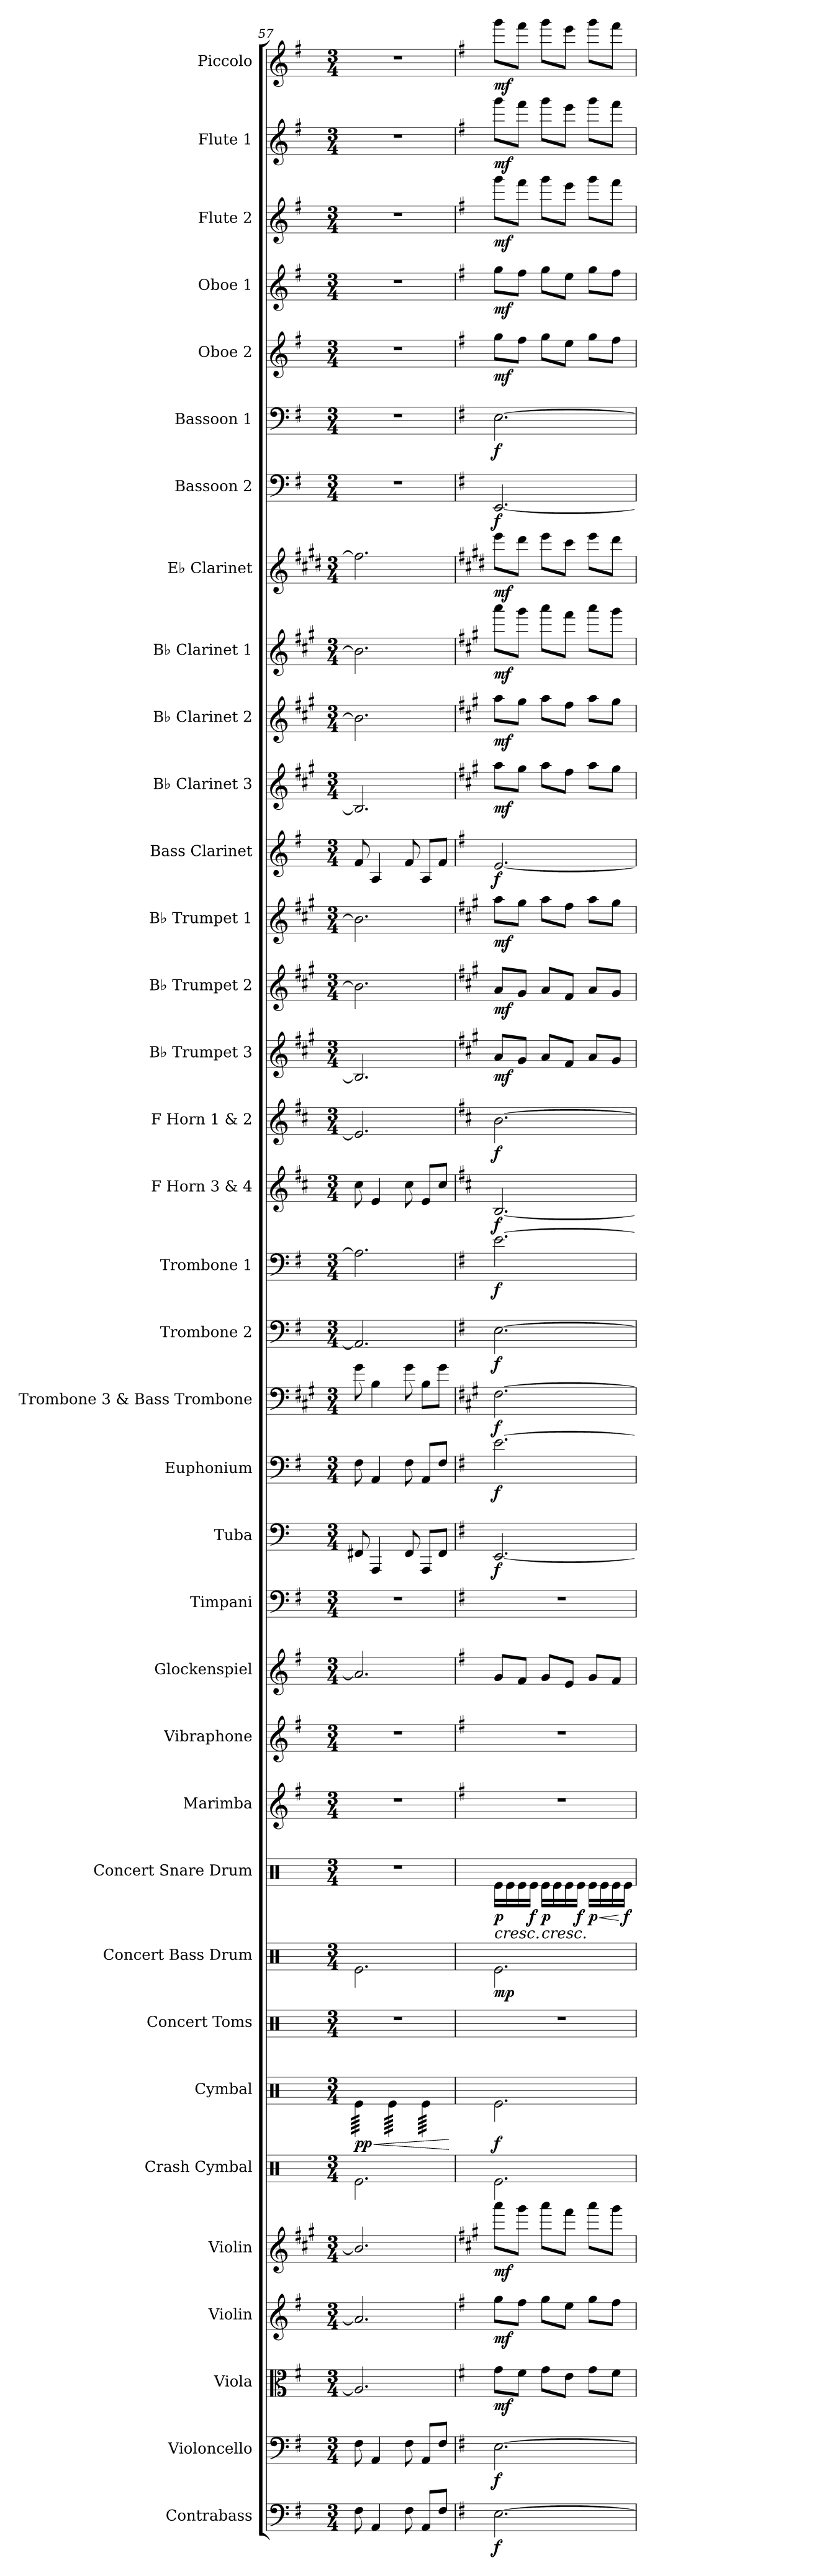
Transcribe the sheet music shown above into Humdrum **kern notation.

**kern	**dynam	**kern	**dynam	**kern	**dynam	**kern	**dynam	**kern	**dynam	**kern	**kern	**dynam	**kern	**kern	**dynam	**kern	**dynam	**kern	**kern	**kern	**kern	**kern	**dynam	**kern	**dynam	**kern	**dynam	**kern	**dynam	**kern	**dynam	**kern	**dynam	**kern	**dynam	**kern	**dynam	**kern	**dynam	**kern	**dynam	**kern	**dynam	**kern	**dynam	**kern	**dynam	**kern	**dynam	**kern	**dynam	**kern	**dynam	**kern	**dynam	**kern	**dynam	**kern	**dynam	**kern	**dynam	**kern	**dynam	**kern	**dynam
*part36	*part36	*part35	*part35	*part34	*part34	*part33	*part33	*part32	*part32	*part31	*part30	*part30	*part29	*part28	*part28	*part27	*part27	*part26	*part25	*part24	*part23	*part22	*part22	*part21	*part21	*part20	*part20	*part19	*part19	*part18	*part18	*part17	*part17	*part16	*part16	*part15	*part15	*part14	*part14	*part13	*part13	*part12	*part12	*part11	*part11	*part10	*part10	*part9	*part9	*part8	*part8	*part7	*part7	*part6	*part6	*part5	*part5	*part4	*part4	*part3	*part3	*part2	*part2	*part1	*part1
*staff36	*staff36	*staff35	*staff35	*staff34	*staff34	*staff33	*staff33	*staff32	*staff32	*staff31	*staff30	*staff30	*staff29	*staff28	*staff28	*staff27	*staff27	*staff26	*staff25	*staff24	*staff23	*staff22	*staff22	*staff21	*staff21	*staff20	*staff20	*staff19	*staff19	*staff18	*staff18	*staff17	*staff17	*staff16	*staff16	*staff15	*staff15	*staff14	*staff14	*staff13	*staff13	*staff12	*staff12	*staff11	*staff11	*staff10	*staff10	*staff9	*staff9	*staff8	*staff8	*staff7	*staff7	*staff6	*staff6	*staff5	*staff5	*staff4	*staff4	*staff3	*staff3	*staff2	*staff2	*staff1	*staff1
*I"Contrabass	*	*I"Violoncello	*	*I"Viola	*	*I"Violin	*	*I"Violin	*	*I"Crash Cymbal	*I"Cymbal	*	*I"Concert Toms	*I"Concert Bass Drum	*	*I"Concert Snare Drum	*	*I"Marimba	*I"Vibraphone	*I"Glockenspiel	*I"Timpani	*I"Tuba	*	*I"Euphonium	*	*I"Trombone 3 &amp; Bass Trombone	*	*I"Trombone 2	*	*I"Trombone 1	*	*I"F Horn 3 &amp; 4	*	*I"F Horn 1 &amp; 2	*	*I"B♭ Trumpet 3	*	*I"B♭ Trumpet 2	*	*I"B♭ Trumpet 1	*	*I"Bass Clarinet	*	*I"B♭ Clarinet 3	*	*I"B♭ Clarinet 2	*	*I"B♭ Clarinet 1	*	*I"E♭ Clarinet	*	*I"Bassoon 2	*	*I"Bassoon 1	*	*I"Oboe 2	*	*I"Oboe 1	*	*I"Flute 2	*	*I"Flute 1	*	*I"Piccolo	*
*I'Cb.	*	*I'Vc.	*	*I'Vla.	*	*I'Vln.	*	*I'Vln.	*	*I'Cr. Cym.	*I'Cym.	*	*I'C. Toms	*I'Con. BD	*	*I'Con. Sn.	*	*I'Mrm.	*I'Vib.	*I'Glock.	*I'Timp.	*I'Tba.	*	*I'Euph.	*	*I'Tbn. 3 B. Tbn.	*	*I'Tbn. 2	*	*I'Tbn. 1	*	*I'F Hn. 3 4	*	*I'F Hn. 1 2	*	*I'B♭ Tpt. 3	*	*I'B♭ Tpt. 2	*	*I'B♭ Tpt. 1	*	*I'B. Cl.	*	*I'B♭ Cl. 3	*	*I'B♭ Cl. 2	*	*I'B♭ Cl. 1	*	*I'E♭ Cl.	*	*I'Bsn. 2	*	*I'Bsn. 1	*	*I'Ob. 2	*	*I'Ob. 1	*	*I'Fl. 2	*	*I'Fl. 1	*	*I'Picc.	*
*clefF4	*	*clefF4	*	*clefC3	*	*clefG2	*	*clefG2	*	*clefX	*clefX	*	*clefX	*clefX	*	*clefX	*	*clefG2	*clefG2	*clefG2	*clefF4	*clefF4	*	*clefF4	*	*clefF4	*	*clefF4	*	*clefF4	*	*clefG2	*	*clefG2	*	*clefG2	*	*clefG2	*	*clefG2	*	*clefG2	*	*clefG2	*	*clefG2	*	*clefG2	*	*clefG2	*	*clefF4	*	*clefF4	*	*clefG2	*	*clefG2	*	*clefG2	*	*clefG2	*	*clefG2	*
*ITrd7c12	*	*	*	*	*	*	*	*ITrd1c2	*	*	*	*	*	*	*	*	*	*	*	*ITrd-14c-24	*	*	*	*	*	*ITrd1c2	*	*	*	*	*	*ITrd4c7	*	*ITrd4c7	*	*ITrd1c2	*	*ITrd1c2	*	*ITrd1c2	*	*ITrd8c14	*	*ITrd1c2	*	*ITrd1c2	*	*ITrd1c2	*	*ITrd-2c-3	*	*	*	*	*	*	*	*	*	*	*	*	*	*ITrd-7c-12	*
*k[f#]	*	*k[f#]	*	*k[f#]	*	*k[f#]	*	*k[f#]	*	*k[]	*k[]	*	*k[]	*k[]	*	*k[]	*	*k[f#]	*k[f#]	*k[f#]	*k[f#]	*k[]	*	*k[f#]	*	*k[f#]	*	*k[f#]	*	*k[f#]	*	*k[f#]	*	*k[f#]	*	*k[f#]	*	*k[f#]	*	*k[f#]	*	*k[f#]	*	*k[f#]	*	*k[f#]	*	*k[f#]	*	*k[f#]	*	*k[f#]	*	*k[f#]	*	*k[f#]	*	*k[f#]	*	*k[f#]	*	*k[f#]	*	*k[f#]	*
*M3/4	*	*M3/4	*	*M3/4	*	*M3/4	*	*M3/4	*	*M3/4	*M3/4	*	*M3/4	*M3/4	*	*M3/4	*	*M3/4	*M3/4	*M3/4	*M3/4	*M3/4	*	*M3/4	*	*M3/4	*	*M3/4	*	*M3/4	*	*M3/4	*	*M3/4	*	*M3/4	*	*M3/4	*	*M3/4	*	*M3/4	*	*M3/4	*	*M3/4	*	*M3/4	*	*M3/4	*	*M3/4	*	*M3/4	*	*M3/4	*	*M3/4	*	*M3/4	*	*M3/4	*	*M3/4	*
=57	=57	=57	=57	=57	=57	=57	=57	=57	=57	=57	=57	=57	=57	=57	=57	=57	=57	=57	=57	=57	=57	=57	=57	=57	=57	=57	=57	=57	=57	=57	=57	=57	=57	=57	=57	=57	=57	=57	=57	=57	=57	=57	=57	=57	=57	=57	=57	=57	=57	=57	=57	=57	=57	=57	=57	=57	=57	=57	=57	=57	=57	=57	=57	=57	=57
!	!	!	!	!	!	!	!	!	!	!	!	!LO:HP:b	!	!	!	!	!	!	!	!	!	!	!	!	!	!	!	!	!	!	!	!	!	!	!	!	!	!	!	!	!	!	!	!	!	!	!	!	!	!	!	!	!	!	!	!	!	!	!	!	!	!	!	!	!
!	!	!	!	!	!	!	!	!	!	!	!	!LO:DY:n=1:b	!	!	!	!	!	!	!	!	!	!	!	!	!	!	!	!	!	!	!	!	!	!	!	!	!	!	!	!	!	!	!	!	!	!	!	!	!	!	!	!	!	!	!	!	!	!	!	!	!	!	!	!	!
*	*	*	*	*	*	*	*	*	*	*	*tremolo	*	*	*	*	*	*	*	*	*	*	*	*	*	*	*	*	*	*	*	*	*	*	*	*	*	*	*	*	*	*	*	*	*	*	*	*	*	*	*	*	*	*	*	*	*	*	*	*	*	*	*	*	*	*
8FF#\	.	8F#\	.	2.A/]	.	2.a/]	.	2.a/]	.	2.Re\	64Re\LLLL	< pp	2.r	2.Re\	.	2.r	.	2.r	2.r	2.aaa/]	2.r	8FF#X/	.	8F#\	.	8f#\	.	2.AA/]	.	2.A\]	.	8f#\	.	2.A/]	.	2.A/]	.	2.a\]	.	2.a\]	.	8F#/	.	2.A/]	.	2.a\]	.	2.a\]	.	2.aa\]	.	2.r	.	2.r	.	2.r	.	2.r	.	2.r	.	2.r	.	2.r	.
.	.	.	.	.	.	.	.	.	.	.	64Re\	.	.	.	.	.	.	.	.	.	.	.	.	.	.	.	.	.	.	.	.	.	.	.	.	.	.	.	.	.	.	.	.	.	.	.	.	.	.	.	.	.	.	.	.	.	.	.	.	.	.	.	.	.	.
.	.	.	.	.	.	.	.	.	.	.	64Re\	.	.	.	.	.	.	.	.	.	.	.	.	.	.	.	.	.	.	.	.	.	.	.	.	.	.	.	.	.	.	.	.	.	.	.	.	.	.	.	.	.	.	.	.	.	.	.	.	.	.	.	.	.	.
.	.	.	.	.	.	.	.	.	.	.	64Re\	.	.	.	.	.	.	.	.	.	.	.	.	.	.	.	.	.	.	.	.	.	.	.	.	.	.	.	.	.	.	.	.	.	.	.	.	.	.	.	.	.	.	.	.	.	.	.	.	.	.	.	.	.	.
.	.	.	.	.	.	.	.	.	.	.	64Re\	.	.	.	.	.	.	.	.	.	.	.	.	.	.	.	.	.	.	.	.	.	.	.	.	.	.	.	.	.	.	.	.	.	.	.	.	.	.	.	.	.	.	.	.	.	.	.	.	.	.	.	.	.	.
.	.	.	.	.	.	.	.	.	.	.	64Re\	.	.	.	.	.	.	.	.	.	.	.	.	.	.	.	.	.	.	.	.	.	.	.	.	.	.	.	.	.	.	.	.	.	.	.	.	.	.	.	.	.	.	.	.	.	.	.	.	.	.	.	.	.	.
.	.	.	.	.	.	.	.	.	.	.	64Re\	.	.	.	.	.	.	.	.	.	.	.	.	.	.	.	.	.	.	.	.	.	.	.	.	.	.	.	.	.	.	.	.	.	.	.	.	.	.	.	.	.	.	.	.	.	.	.	.	.	.	.	.	.	.
.	.	.	.	.	.	.	.	.	.	.	64Re\	.	.	.	.	.	.	.	.	.	.	.	.	.	.	.	.	.	.	.	.	.	.	.	.	.	.	.	.	.	.	.	.	.	.	.	.	.	.	.	.	.	.	.	.	.	.	.	.	.	.	.	.	.	.
4AAA/	.	4AA/	.	.	.	.	.	.	.	.	64Re\	.	.	.	.	.	.	.	.	.	.	4AAA/	.	4AA/	.	4A\	.	.	.	.	.	4A/	.	.	.	.	.	.	.	.	.	4AA/	.	.	.	.	.	.	.	.	.	.	.	.	.	.	.	.	.	.	.	.	.	.	.
.	.	.	.	.	.	.	.	.	.	.	64Re\	.	.	.	.	.	.	.	.	.	.	.	.	.	.	.	.	.	.	.	.	.	.	.	.	.	.	.	.	.	.	.	.	.	.	.	.	.	.	.	.	.	.	.	.	.	.	.	.	.	.	.	.	.	.
.	.	.	.	.	.	.	.	.	.	.	64Re\	.	.	.	.	.	.	.	.	.	.	.	.	.	.	.	.	.	.	.	.	.	.	.	.	.	.	.	.	.	.	.	.	.	.	.	.	.	.	.	.	.	.	.	.	.	.	.	.	.	.	.	.	.	.
.	.	.	.	.	.	.	.	.	.	.	64Re\	.	.	.	.	.	.	.	.	.	.	.	.	.	.	.	.	.	.	.	.	.	.	.	.	.	.	.	.	.	.	.	.	.	.	.	.	.	.	.	.	.	.	.	.	.	.	.	.	.	.	.	.	.	.
.	.	.	.	.	.	.	.	.	.	.	64Re\	.	.	.	.	.	.	.	.	.	.	.	.	.	.	.	.	.	.	.	.	.	.	.	.	.	.	.	.	.	.	.	.	.	.	.	.	.	.	.	.	.	.	.	.	.	.	.	.	.	.	.	.	.	.
.	.	.	.	.	.	.	.	.	.	.	64Re\	.	.	.	.	.	.	.	.	.	.	.	.	.	.	.	.	.	.	.	.	.	.	.	.	.	.	.	.	.	.	.	.	.	.	.	.	.	.	.	.	.	.	.	.	.	.	.	.	.	.	.	.	.	.
.	.	.	.	.	.	.	.	.	.	.	64Re\	.	.	.	.	.	.	.	.	.	.	.	.	.	.	.	.	.	.	.	.	.	.	.	.	.	.	.	.	.	.	.	.	.	.	.	.	.	.	.	.	.	.	.	.	.	.	.	.	.	.	.	.	.	.
.	.	.	.	.	.	.	.	.	.	.	64Re\JJJJ	.	.	.	.	.	.	.	.	.	.	.	.	.	.	.	.	.	.	.	.	.	.	.	.	.	.	.	.	.	.	.	.	.	.	.	.	.	.	.	.	.	.	.	.	.	.	.	.	.	.	.	.	.	.
.	.	.	.	.	.	.	.	.	.	.	64Re\LLLL	.	.	.	.	.	.	.	.	.	.	.	.	.	.	.	.	.	.	.	.	.	.	.	.	.	.	.	.	.	.	.	.	.	.	.	.	.	.	.	.	.	.	.	.	.	.	.	.	.	.	.	.	.	.
.	.	.	.	.	.	.	.	.	.	.	64Re\	.	.	.	.	.	.	.	.	.	.	.	.	.	.	.	.	.	.	.	.	.	.	.	.	.	.	.	.	.	.	.	.	.	.	.	.	.	.	.	.	.	.	.	.	.	.	.	.	.	.	.	.	.	.
.	.	.	.	.	.	.	.	.	.	.	64Re\	.	.	.	.	.	.	.	.	.	.	.	.	.	.	.	.	.	.	.	.	.	.	.	.	.	.	.	.	.	.	.	.	.	.	.	.	.	.	.	.	.	.	.	.	.	.	.	.	.	.	.	.	.	.
.	.	.	.	.	.	.	.	.	.	.	64Re\	.	.	.	.	.	.	.	.	.	.	.	.	.	.	.	.	.	.	.	.	.	.	.	.	.	.	.	.	.	.	.	.	.	.	.	.	.	.	.	.	.	.	.	.	.	.	.	.	.	.	.	.	.	.
.	.	.	.	.	.	.	.	.	.	.	64Re\	.	.	.	.	.	.	.	.	.	.	.	.	.	.	.	.	.	.	.	.	.	.	.	.	.	.	.	.	.	.	.	.	.	.	.	.	.	.	.	.	.	.	.	.	.	.	.	.	.	.	.	.	.	.
.	.	.	.	.	.	.	.	.	.	.	64Re\	.	.	.	.	.	.	.	.	.	.	.	.	.	.	.	.	.	.	.	.	.	.	.	.	.	.	.	.	.	.	.	.	.	.	.	.	.	.	.	.	.	.	.	.	.	.	.	.	.	.	.	.	.	.
.	.	.	.	.	.	.	.	.	.	.	64Re\	.	.	.	.	.	.	.	.	.	.	.	.	.	.	.	.	.	.	.	.	.	.	.	.	.	.	.	.	.	.	.	.	.	.	.	.	.	.	.	.	.	.	.	.	.	.	.	.	.	.	.	.	.	.
.	.	.	.	.	.	.	.	.	.	.	64Re\	.	.	.	.	.	.	.	.	.	.	.	.	.	.	.	.	.	.	.	.	.	.	.	.	.	.	.	.	.	.	.	.	.	.	.	.	.	.	.	.	.	.	.	.	.	.	.	.	.	.	.	.	.	.
8FF#\	.	8F#\	.	.	.	.	.	.	.	.	64Re\	.	.	.	.	.	.	.	.	.	.	8FF#/	.	8F#\	.	8f#\	.	.	.	.	.	8f#\	.	.	.	.	.	.	.	.	.	8F#/	.	.	.	.	.	.	.	.	.	.	.	.	.	.	.	.	.	.	.	.	.	.	.
.	.	.	.	.	.	.	.	.	.	.	64Re\	.	.	.	.	.	.	.	.	.	.	.	.	.	.	.	.	.	.	.	.	.	.	.	.	.	.	.	.	.	.	.	.	.	.	.	.	.	.	.	.	.	.	.	.	.	.	.	.	.	.	.	.	.	.
.	.	.	.	.	.	.	.	.	.	.	64Re\	.	.	.	.	.	.	.	.	.	.	.	.	.	.	.	.	.	.	.	.	.	.	.	.	.	.	.	.	.	.	.	.	.	.	.	.	.	.	.	.	.	.	.	.	.	.	.	.	.	.	.	.	.	.
.	.	.	.	.	.	.	.	.	.	.	64Re\	.	.	.	.	.	.	.	.	.	.	.	.	.	.	.	.	.	.	.	.	.	.	.	.	.	.	.	.	.	.	.	.	.	.	.	.	.	.	.	.	.	.	.	.	.	.	.	.	.	.	.	.	.	.
.	.	.	.	.	.	.	.	.	.	.	64Re\	.	.	.	.	.	.	.	.	.	.	.	.	.	.	.	.	.	.	.	.	.	.	.	.	.	.	.	.	.	.	.	.	.	.	.	.	.	.	.	.	.	.	.	.	.	.	.	.	.	.	.	.	.	.
.	.	.	.	.	.	.	.	.	.	.	64Re\	.	.	.	.	.	.	.	.	.	.	.	.	.	.	.	.	.	.	.	.	.	.	.	.	.	.	.	.	.	.	.	.	.	.	.	.	.	.	.	.	.	.	.	.	.	.	.	.	.	.	.	.	.	.
.	.	.	.	.	.	.	.	.	.	.	64Re\	.	.	.	.	.	.	.	.	.	.	.	.	.	.	.	.	.	.	.	.	.	.	.	.	.	.	.	.	.	.	.	.	.	.	.	.	.	.	.	.	.	.	.	.	.	.	.	.	.	.	.	.	.	.
.	.	.	.	.	.	.	.	.	.	.	64Re\JJJJ	.	.	.	.	.	.	.	.	.	.	.	.	.	.	.	.	.	.	.	.	.	.	.	.	.	.	.	.	.	.	.	.	.	.	.	.	.	.	.	.	.	.	.	.	.	.	.	.	.	.	.	.	.	.
8AAA/L	.	8AA/L	.	.	.	.	.	.	.	.	64Re\LLLL	.	.	.	.	.	.	.	.	.	.	8AAA/L	.	8AA/L	.	8A\L	.	.	.	.	.	8A/L	.	.	.	.	.	.	.	.	.	8AA/L	.	.	.	.	.	.	.	.	.	.	.	.	.	.	.	.	.	.	.	.	.	.	.
.	.	.	.	.	.	.	.	.	.	.	64Re\	.	.	.	.	.	.	.	.	.	.	.	.	.	.	.	.	.	.	.	.	.	.	.	.	.	.	.	.	.	.	.	.	.	.	.	.	.	.	.	.	.	.	.	.	.	.	.	.	.	.	.	.	.	.
.	.	.	.	.	.	.	.	.	.	.	64Re\	.	.	.	.	.	.	.	.	.	.	.	.	.	.	.	.	.	.	.	.	.	.	.	.	.	.	.	.	.	.	.	.	.	.	.	.	.	.	.	.	.	.	.	.	.	.	.	.	.	.	.	.	.	.
.	.	.	.	.	.	.	.	.	.	.	64Re\	.	.	.	.	.	.	.	.	.	.	.	.	.	.	.	.	.	.	.	.	.	.	.	.	.	.	.	.	.	.	.	.	.	.	.	.	.	.	.	.	.	.	.	.	.	.	.	.	.	.	.	.	.	.
.	.	.	.	.	.	.	.	.	.	.	64Re\	.	.	.	.	.	.	.	.	.	.	.	.	.	.	.	.	.	.	.	.	.	.	.	.	.	.	.	.	.	.	.	.	.	.	.	.	.	.	.	.	.	.	.	.	.	.	.	.	.	.	.	.	.	.
.	.	.	.	.	.	.	.	.	.	.	64Re\	.	.	.	.	.	.	.	.	.	.	.	.	.	.	.	.	.	.	.	.	.	.	.	.	.	.	.	.	.	.	.	.	.	.	.	.	.	.	.	.	.	.	.	.	.	.	.	.	.	.	.	.	.	.
.	.	.	.	.	.	.	.	.	.	.	64Re\	.	.	.	.	.	.	.	.	.	.	.	.	.	.	.	.	.	.	.	.	.	.	.	.	.	.	.	.	.	.	.	.	.	.	.	.	.	.	.	.	.	.	.	.	.	.	.	.	.	.	.	.	.	.
.	.	.	.	.	.	.	.	.	.	.	64Re\	.	.	.	.	.	.	.	.	.	.	.	.	.	.	.	.	.	.	.	.	.	.	.	.	.	.	.	.	.	.	.	.	.	.	.	.	.	.	.	.	.	.	.	.	.	.	.	.	.	.	.	.	.	.
8FF#/J	.	8F#/J	.	.	.	.	.	.	.	.	64Re\	.	.	.	.	.	.	.	.	.	.	8FF#/J	.	8F#/J	.	8f#\J	.	.	.	.	.	8f#/J	.	.	.	.	.	.	.	.	.	8F#/J	.	.	.	.	.	.	.	.	.	.	.	.	.	.	.	.	.	.	.	.	.	.	.
.	.	.	.	.	.	.	.	.	.	.	64Re\	.	.	.	.	.	.	.	.	.	.	.	.	.	.	.	.	.	.	.	.	.	.	.	.	.	.	.	.	.	.	.	.	.	.	.	.	.	.	.	.	.	.	.	.	.	.	.	.	.	.	.	.	.	.
.	.	.	.	.	.	.	.	.	.	.	64Re\	.	.	.	.	.	.	.	.	.	.	.	.	.	.	.	.	.	.	.	.	.	.	.	.	.	.	.	.	.	.	.	.	.	.	.	.	.	.	.	.	.	.	.	.	.	.	.	.	.	.	.	.	.	.
.	.	.	.	.	.	.	.	.	.	.	64Re\	.	.	.	.	.	.	.	.	.	.	.	.	.	.	.	.	.	.	.	.	.	.	.	.	.	.	.	.	.	.	.	.	.	.	.	.	.	.	.	.	.	.	.	.	.	.	.	.	.	.	.	.	.	.
.	.	.	.	.	.	.	.	.	.	.	64Re\	.	.	.	.	.	.	.	.	.	.	.	.	.	.	.	.	.	.	.	.	.	.	.	.	.	.	.	.	.	.	.	.	.	.	.	.	.	.	.	.	.	.	.	.	.	.	.	.	.	.	.	.	.	.
.	.	.	.	.	.	.	.	.	.	.	64Re\	.	.	.	.	.	.	.	.	.	.	.	.	.	.	.	.	.	.	.	.	.	.	.	.	.	.	.	.	.	.	.	.	.	.	.	.	.	.	.	.	.	.	.	.	.	.	.	.	.	.	.	.	.	.
.	.	.	.	.	.	.	.	.	.	.	64Re\	.	.	.	.	.	.	.	.	.	.	.	.	.	.	.	.	.	.	.	.	.	.	.	.	.	.	.	.	.	.	.	.	.	.	.	.	.	.	.	.	.	.	.	.	.	.	.	.	.	.	.	.	.	.
.	.	.	.	.	.	.	.	.	.	.	64Re\JJJJ	.	.	.	.	.	.	.	.	.	.	.	.	.	.	.	.	.	.	.	.	.	.	.	.	.	.	.	.	.	.	.	.	.	.	.	.	.	.	.	.	.	.	.	.	.	.	.	.	.	.	.	.	.	.
*	*	*	*	*	*	*	*	*	*	*	*Xtremolo	*	*	*	*	*	*	*	*	*	*	*	*	*	*	*	*	*	*	*	*	*	*	*	*	*	*	*	*	*	*	*	*	*	*	*	*	*	*	*	*	*	*	*	*	*	*	*	*	*	*	*	*	*	*
.	.	.	.	.	.	.	.	.	.	.	.	[	.	.	.	.	.	.	.	.	.	.	.	.	.	.	.	.	.	.	.	.	.	.	.	.	.	.	.	.	.	.	.	.	.	.	.	.	.	.	.	.	.	.	.	.	.	.	.	.	.	.	.	.	.
=58	=58	=58	=58	=58	=58	=58	=58	=58	=58	=58	=58	=58	=58	=58	=58	=58	=58	=58	=58	=58	=58	=58	=58	=58	=58	=58	=58	=58	=58	=58	=58	=58	=58	=58	=58	=58	=58	=58	=58	=58	=58	=58	=58	=58	=58	=58	=58	=58	=58	=58	=58	=58	=58	=58	=58	=58	=58	=58	=58	=58	=58	=58	=58	=58	=58
*k[f#]	*	*k[f#]	*	*k[f#]	*	*k[f#]	*	*k[f#]	*	*	*	*	*	*	*	*	*	*k[f#]	*k[f#]	*k[f#]	*k[f#]	*k[f#]	*	*k[f#]	*	*k[f#]	*	*k[f#]	*	*k[f#]	*	*k[f#]	*	*k[f#]	*	*k[f#]	*	*k[f#]	*	*k[f#]	*	*k[f#]	*	*k[f#]	*	*k[f#]	*	*k[f#]	*	*k[f#]	*	*k[f#]	*	*k[f#]	*	*k[f#]	*	*k[f#]	*	*k[f#]	*	*k[f#]	*	*k[f#]	*
!	!LO:DY:b	!	!LO:DY:b	!	!LO:DY:b	!	!LO:DY:b	!	!LO:DY:b	!	!	!LO:DY:b	!	!	!LO:DY:b	!	!LO:HP:b	!	!	!	!	!	!	!	!	!	!	!	!	!	!	!	!	!	!	!	!	!	!	!	!	!	!	!	!	!	!	!	!	!	!	!	!	!	!	!	!	!	!	!	!	!	!	!	!
!	!	!	!	!	!	!	!	!	!	!	!	!	!	!	!	!	!LO:DY:n=1:b	!	!	!	!	!	!LO:DY:b	!	!LO:DY:b	!	!LO:DY:b	!	!LO:DY:b	!	!LO:DY:b	!	!LO:DY:b	!	!LO:DY:b	!	!LO:DY:b	!	!LO:DY:b	!	!LO:DY:b	!	!LO:DY:b	!	!LO:DY:b	!	!LO:DY:b	!	!LO:DY:b	!	!LO:DY:b	!	!LO:DY:b	!	!LO:DY:b	!	!LO:DY:b	!	!LO:DY:b	!	!LO:DY:b	!	!LO:DY:b	!	!LO:DY:b
[2.EE\	f	[2.E\	f	8g\L	mf	8gg\L	mf	8ggg\L	mf	2.Re\	2.Re\	f	2.r	2.Re\	mp	16Re\LL	< p	2.r	2.r	8ggg/L	2.r	[2.EE/	f	[2.e\	f	[2.E\	f	[2.E\	f	[2.e\	f	[2.E/	f	[2.e\	f	8g/L	mf	8g/L	mf	8gg\L	mf	[2.E/	f	8gg\L	mf	8gg\L	mf	8ggg\L	mf	8ggg\L	mf	[2.EE/	f	[2.E\	f	8gg\L	mf	8gg\L	mf	8ggg\L	mf	8ggg\L	mf	8gggg\L	mf
.	.	.	.	.	.	.	.	.	.	.	.	.	.	.	.	16Re\	.	.	.	.	.	.	.	.	.	.	.	.	.	.	.	.	.	.	.	.	.	.	.	.	.	.	.	.	.	.	.	.	.	.	.	.	.	.	.	.	.	.	.	.	.	.	.	.	.
.	.	.	.	8f#\J	.	8ff#\J	.	8fff#\J	.	.	.	.	.	.	.	16Re\	.	.	.	8fff#/J	.	.	.	.	.	.	.	.	.	.	.	.	.	.	.	8f#/J	.	8f#/J	.	8ff#\J	.	.	.	8ff#\J	.	8ff#\J	.	8fff#\J	.	8fff#\J	.	.	.	.	.	8ff#\J	.	8ff#\J	.	8fff#\J	.	8fff#\J	.	8ffff#\J	.
!	!	!	!	!	!	!	!	!	!	!	!	!	!	!	!	!	!LO:DY:n=2:b	!	!	!	!	!	!	!	!	!	!	!	!	!	!	!	!	!	!	!	!	!	!	!	!	!	!	!	!	!	!	!	!	!	!	!	!	!	!	!	!	!	!	!	!	!	!	!	!
.	.	.	.	.	.	.	.	.	.	.	.	.	.	.	.	16Re\JJ	f	.	.	.	.	.	.	.	.	.	.	.	.	.	.	.	.	.	.	.	.	.	.	.	.	.	.	.	.	.	.	.	.	.	.	.	.	.	.	.	.	.	.	.	.	.	.	.	.
!	!	!	!	!	!	!	!	!	!	!	!	!	!	!	!	!	!LO:HP:n=1:b	!	!	!	!	!	!	!	!	!	!	!	!	!	!	!	!	!	!	!	!	!	!	!	!	!	!	!	!	!	!	!	!	!	!	!	!	!	!	!	!	!	!	!	!	!	!	!	!
!	!	!	!	!	!	!	!	!	!	!	!	!	!	!	!	!	!LO:DY:n=3:b	!	!	!	!	!	!	!	!	!	!	!	!	!	!	!	!	!	!	!	!	!	!	!	!	!	!	!	!	!	!	!	!	!	!	!	!	!	!	!	!	!	!	!	!	!	!	!	!
.	.	.	.	8g\L	.	8gg\L	.	8ggg\L	.	.	.	.	.	.	.	16Re\LL	[ < p	.	.	8ggg/L	.	.	.	.	.	.	.	.	.	.	.	.	.	.	.	8g/L	.	8g/L	.	8gg\L	.	.	.	8gg\L	.	8gg\L	.	8ggg\L	.	8ggg\L	.	.	.	.	.	8gg\L	.	8gg\L	.	8ggg\L	.	8ggg\L	.	8gggg\L	.
.	.	.	.	.	.	.	.	.	.	.	.	.	.	.	.	16Re\	.	.	.	.	.	.	.	.	.	.	.	.	.	.	.	.	.	.	.	.	.	.	.	.	.	.	.	.	.	.	.	.	.	.	.	.	.	.	.	.	.	.	.	.	.	.	.	.	.
.	.	.	.	8e\J	.	8ee\J	.	8eee\J	.	.	.	.	.	.	.	16Re\	.	.	.	8eee/J	.	.	.	.	.	.	.	.	.	.	.	.	.	.	.	8e/J	.	8e/J	.	8ee\J	.	.	.	8ee\J	.	8ee\J	.	8eee\J	.	8eee\J	.	.	.	.	.	8ee\J	.	8ee\J	.	8eee\J	.	8eee\J	.	8eeee\J	.
!	!	!	!	!	!	!	!	!	!	!	!	!	!	!	!	!	!LO:DY:n=4:b	!	!	!	!	!	!	!	!	!	!	!	!	!	!	!	!	!	!	!	!	!	!	!	!	!	!	!	!	!	!	!	!	!	!	!	!	!	!	!	!	!	!	!	!	!	!	!	!
.	.	.	.	.	.	.	.	.	.	.	.	.	.	.	.	16Re\JJ	f	.	.	.	.	.	.	.	.	.	.	.	.	.	.	.	.	.	.	.	.	.	.	.	.	.	.	.	.	.	.	.	.	.	.	.	.	.	.	.	.	.	.	.	.	.	.	.	.
!	!	!	!	!	!	!	!	!	!	!	!	!	!	!	!	!	!LO:HP:n=1:b	!	!	!	!	!	!	!	!	!	!	!	!	!	!	!	!	!	!	!	!	!	!	!	!	!	!	!	!	!	!	!	!	!	!	!	!	!	!	!	!	!	!	!	!	!	!	!	!
!	!	!	!	!	!	!	!	!	!	!	!	!	!	!	!	!	!LO:DY:n=5:b	!	!	!	!	!	!	!	!	!	!	!	!	!	!	!	!	!	!	!	!	!	!	!	!	!	!	!	!	!	!	!	!	!	!	!	!	!	!	!	!	!	!	!	!	!	!	!	!
.	.	.	.	8g\L	.	8gg\L	.	8ggg\L	.	.	.	.	.	.	.	16Re\LL	[ < p	.	.	8ggg/L	.	.	.	.	.	.	.	.	.	.	.	.	.	.	.	8g/L	.	8g/L	.	8gg\L	.	.	.	8gg\L	.	8gg\L	.	8ggg\L	.	8ggg\L	.	.	.	.	.	8gg\L	.	8gg\L	.	8ggg\L	.	8ggg\L	.	8gggg\L	.
.	.	.	.	.	.	.	.	.	.	.	.	.	.	.	.	16Re\	.	.	.	.	.	.	.	.	.	.	.	.	.	.	.	.	.	.	.	.	.	.	.	.	.	.	.	.	.	.	.	.	.	.	.	.	.	.	.	.	.	.	.	.	.	.	.	.	.
.	.	.	.	8f#\J	.	8ff#\J	.	8fff#\J	.	.	.	.	.	.	.	16Re\	.	.	.	8fff#/J	.	.	.	.	.	.	.	.	.	.	.	.	.	.	.	8f#/J	.	8f#/J	.	8ff#\J	.	.	.	8ff#\J	.	8ff#\J	.	8fff#\J	.	8fff#\J	.	.	.	.	.	8ff#\J	.	8ff#\J	.	8fff#\J	.	8fff#\J	.	8ffff#\J	.
!	!	!	!	!	!	!	!	!	!	!	!	!	!	!	!	!	!LO:DY:n=6:b	!	!	!	!	!	!	!	!	!	!	!	!	!	!	!	!	!	!	!	!	!	!	!	!	!	!	!	!	!	!	!	!	!	!	!	!	!	!	!	!	!	!	!	!	!	!	!	!
.	.	.	.	.	.	.	.	.	.	.	.	.	.	.	.	16Re\JJ	[ f	.	.	.	.	.	.	.	.	.	.	.	.	.	.	.	.	.	.	.	.	.	.	.	.	.	.	.	.	.	.	.	.	.	.	.	.	.	.	.	.	.	.	.	.	.	.	.	.
=	=	=	=	=	=	=	=	=	=	=	=	=	=	=	=	=	=	=	=	=	=	=	=	=	=	=	=	=	=	=	=	=	=	=	=	=	=	=	=	=	=	=	=	=	=	=	=	=	=	=	=	=	=	=	=	=	=	=	=	=	=	=	=	=	=
*-	*-	*-	*-	*-	*-	*-	*-	*-	*-	*-	*-	*-	*-	*-	*-	*-	*-	*-	*-	*-	*-	*-	*-	*-	*-	*-	*-	*-	*-	*-	*-	*-	*-	*-	*-	*-	*-	*-	*-	*-	*-	*-	*-	*-	*-	*-	*-	*-	*-	*-	*-	*-	*-	*-	*-	*-	*-	*-	*-	*-	*-	*-	*-	*-	*-
